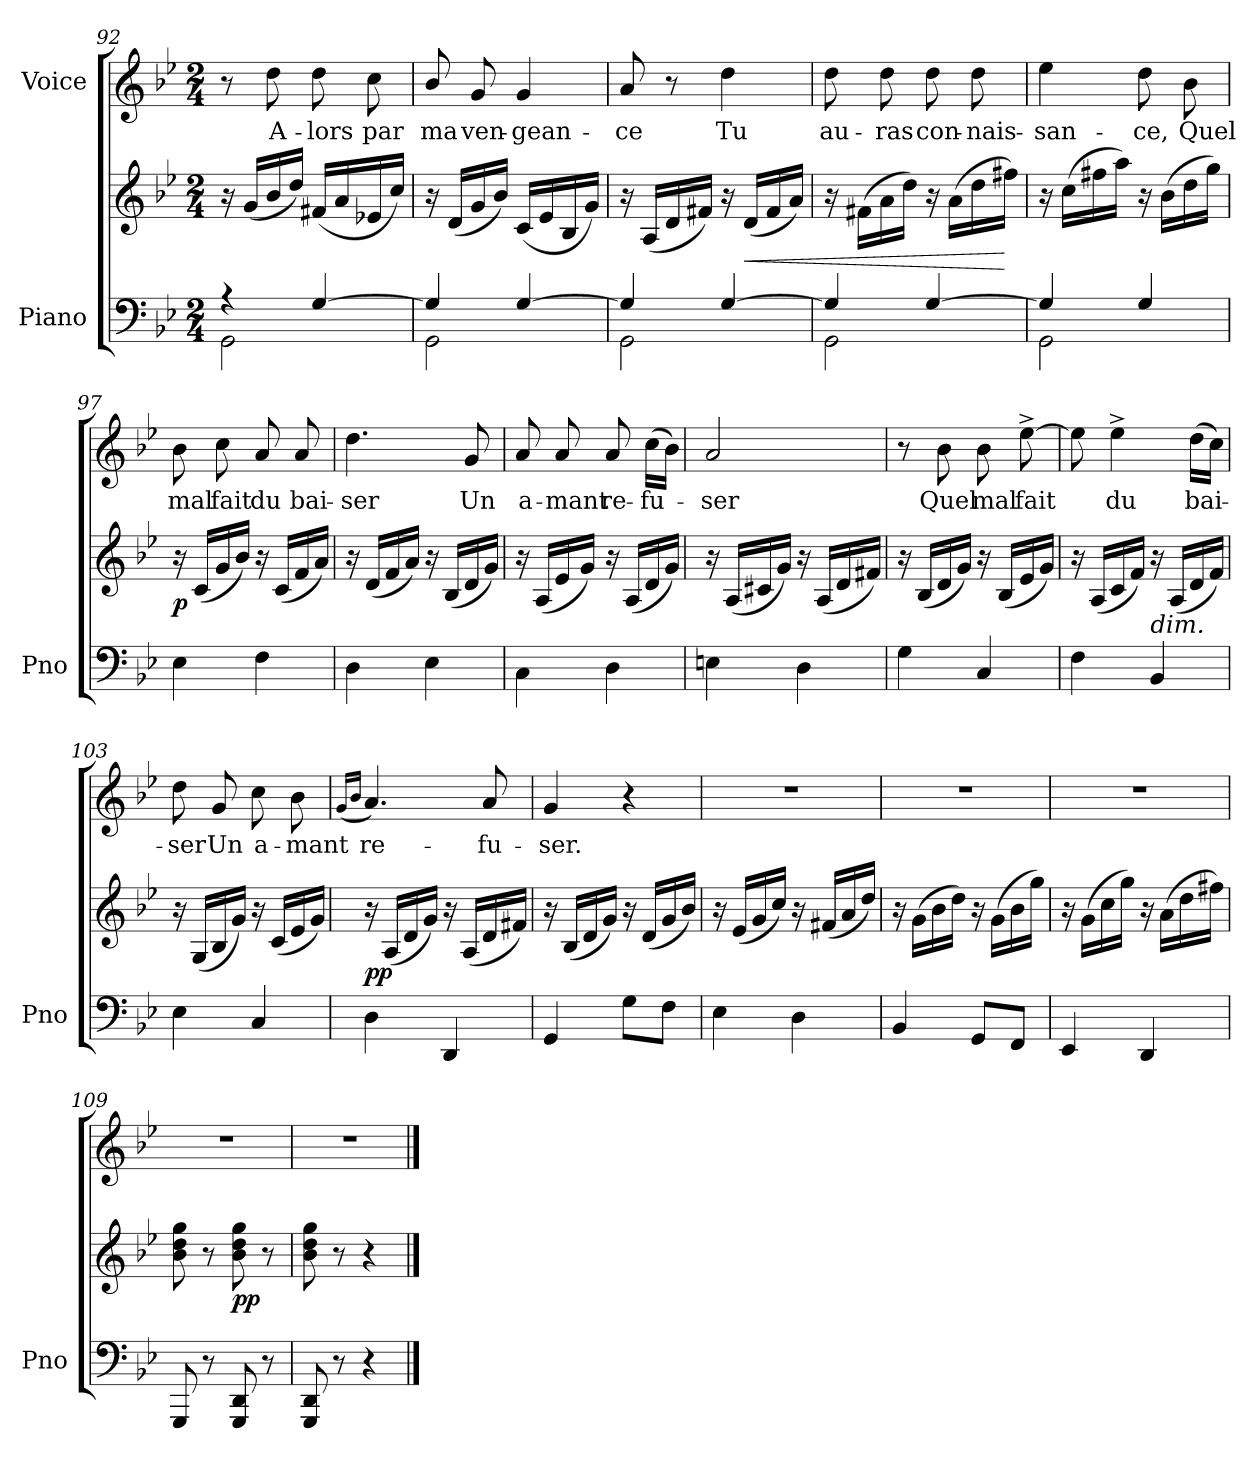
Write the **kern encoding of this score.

**kern	**kern	**dynam	**kern	**text
*part2	*part2	*part2	*part1	*part1
*staff3	*staff2	*staff2/3	*staff1	*staff1
*I"Piano	*	*	*I"Voice	*
*I'Pno	*	*	*	*
!!LO:LB:g=z
*clefF4	*clefG2	*	*clefG2	*
*k[b-e-]	*k[b-e-]	*	*k[b-e-]	*
*M2/4	*M2/4	*	*M2/4	*
=92	=92	=92	=92	=92
*^	*	*	*	*
4r	2GG\	16r	.	8r	.
.	.	(16g/LL	.	.	.
!	!	!	!	!	!LO:LY:b
.	.	16b-/	.	8dd\	A-
.	.	16dd/JJ)	.	.	.
!	!	!	!	!	!LO:LY:b
[4G/	.	(16f#X/LL	.	8dd\	-lors
.	.	16a/	.	.	.
!	!	!	!	!	!LO:LY:b
.	.	16e-X/	.	8cc\	par
.	.	16cc/JJ)	.	.	.
!!LO:PB:g=z
=93	=93	=93	=93	=93	=93
!	!	!	!	!	!LO:LY:b
4G/]	2GG\	16r	.	8b-/	ma
.	.	(16d/LL	.	.	.
!	!	!	!	!	!LO:LY:b
.	.	16g/	.	8g/	ven-
.	.	16b-/JJ)	.	.	.
!	!	!	!	!	!LO:LY:b
[4G/	.	(16c/LL	.	4g/	-gean-
.	.	16e-/	.	.	.
.	.	16B-/	.	.	.
.	.	16g/JJ)	.	.	.
=94	=94	=94	=94	=94	=94
!	!	!	!	!	!LO:LY:b
4G/]	2GG\	16r	.	8a/	-ce
.	.	(16A/LL	.	.	.
.	.	16d/	.	8r	.
.	.	16f#X/JJ)	.	.	.
!	!	!	!	!	!LO:LY:b
[4G/	.	16r	.	4dd\	Tu
!	!	!	!LO:HP:b	!	!
.	.	(16d/LL	<	.	.
.	.	16f#/	.	.	.
.	.	16a/JJ)	.	.	.
=95	=95	=95	=95	=95	=95
!	!	!	!	!	!LO:LY:b
4G/]	2GG\	16r	.	8dd\	au-
.	.	(16f#X\LL	.	.	.
!	!	!	!	!	!LO:LY:b
.	.	16a\	.	8dd\	-ras
.	.	16dd\JJ)	.	.	.
!	!	!	!	!	!LO:LY:b
[4G/	.	16r	.	8dd\	con-
.	.	(16a\LL	.	.	.
!	!	!	!	!	!LO:LY:b
.	.	16dd\	.	8dd\	-nais-
.	.	16ff#X\JJ)	[	.	.
!!LO:LB:g=z
=96	=96	=96	=96	=96	=96
!	!	!	!	!	!LO:LY:b
4G/]	2GG\	16r	.	4ee-\	-san-
.	.	(16cc\LL	.	.	.
.	.	16ff#X\	.	.	.
.	.	16aa\JJ)	.	.	.
!	!	!	!	!	!LO:LY:b
4G/	.	16r	.	8dd\	-ce,
.	.	(16b-\LL	.	.	.
!	!	!	!	!	!LO:LY:b
.	.	16dd\	.	8b-\	Quel
.	.	16gg\JJ)	.	.	.
*v	*v	*	*	*	*
!!LO:LB:g=z
=97	=97	=97	=97	=97
!	!	!LO:DY:b	!	!LO:LY:b
4E-\	16r	p	8b-\	mal
.	(16c/LL	.	.	.
!	!	!	!	!LO:LY:b
.	16g/	.	8cc\	fait
.	16b-/JJ)	.	.	.
!	!	!	!	!LO:LY:b
4F\	16r	.	8a/	du
.	(16c/LL	.	.	.
!	!	!	!	!LO:LY:b
.	16f/	.	8a/	bai-
.	16a/JJ)	.	.	.
=98	=98	=98	=98	=98
!	!	!	!	!LO:LY:b
4D\	16r	.	4.dd\	-ser
.	(16d/LL	.	.	.
.	16f/	.	.	.
.	16a/JJ)	.	.	.
4E-\	16r	.	.	.
.	(16B-/LL	.	.	.
!	!	!	!	!LO:LY:b
.	16d/	.	8g/	Un
.	16g/JJ)	.	.	.
=99	=99	=99	=99	=99
!	!	!	!	!LO:LY:b
4C\	16r	.	8a/	a-
.	(16A/LL	.	.	.
!	!	!	!	!LO:LY:b
.	16e-/	.	8a/	-mant
.	16g/JJ)	.	.	.
!	!	!	!	!LO:LY:b
4D\	16r	.	8a/	re-
.	(16A/LL	.	.	.
!	!	!	!	!LO:LY:b
.	16d/	.	(16cc\LL	-fu-
.	16g/JJ)	.	16b-\JJ)	.
!!LO:LB:g=z
=100	=100	=100	=100	=100
!	!	!	!	!LO:LY:b
4En\	16r	.	2a/	-ser
.	(16A/LL	.	.	.
.	16c#X/	.	.	.
.	16g/JJ)	.	.	.
4D\	16r	.	.	.
.	(16A/LL	.	.	.
.	16d/	.	.	.
.	16f#X/JJ)	.	.	.
!!LO:PB:g=z
=101	=101	=101	=101	=101
4G\	16r	.	8r	.
.	(16B-/LL	.	.	.
!	!	!	!	!LO:LY:b
.	16d/	.	8b-\	Quel
.	16g/JJ)	.	.	.
!	!	!	!	!LO:LY:b
4C/	16r	.	8b-\	mal
.	(16B-/LL	.	.	.
!	!	!	!	!LO:LY:b
.	16e-/	.	[8ee-^\	fait
.	16g/JJ)	.	.	.
=102	=102	=102	=102	=102
4F\	16r	.	8ee-\]	.
.	(16A/LL	.	.	.
!	!	!	!	!LO:LY:b
.	16c/	.	4ee-^\	du
.	16f/JJ)	.	.	.
!	!LO:TX:b:i:t=dim.	!	!	!
4BB-/	16r	.	.	.
.	(16A/LL	.	.	.
!	!	!	!	!LO:LY:b
.	16d/	.	(16dd\LL	bai-
.	16f/JJ)	.	16cc\JJ)	.
=103	=103	=103	=103	=103
!	!	!	!	!LO:LY:b
4E-\	16r	.	8dd\	-ser
.	(16G/LL	.	.	.
!	!	!	!	!LO:LY:b
.	16B-/	.	8g/	Un
.	16g/JJ)	.	.	.
!	!	!	!	!LO:LY:b
4C/	16r	.	8cc\	a-
.	(16c/LL	.	.	.
!	!	!	!	!LO:LY:b
.	16e-/	.	8b-\	-mant
.	16g/JJ)	.	.	.
!!LO:LB:g=z
=104	=104	=104	=104	=104
.	.	.	(16qg/LL	.
.	.	.	16qb-/JJ	.
!	!	!LO:DY:b	!	!LO:LY:b
4D\	16r	pp	4.a/)	re-
.	(16A/LL	.	.	.
.	16d/	.	.	.
.	16g/JJ)	.	.	.
4DD/	16r	.	.	.
.	(16A/LL	.	.	.
!	!	!	!	!LO:LY:b
.	16d/	.	8a/	-fu-
.	16f#X/JJ)	.	.	.
!!LO:LB:g=z
=105	=105	=105	=105	=105
!	!	!	!	!LO:LY:b
4GG/	16r	.	4g/	-ser.
.	(16B-/LL	.	.	.
.	16d/	.	.	.
.	16g/JJ)	.	.	.
8G\L	16r	.	4r	.
.	(16d/LL	.	.	.
8F\J	16g/	.	.	.
.	16b-/JJ)	.	.	.
=106	=106	=106	=106	=106
4E-\	16r	.	2r	.
.	(16e-/LL	.	.	.
.	16g/	.	.	.
.	16cc/JJ)	.	.	.
4D\	16r	.	.	.
.	(16f#X/LL	.	.	.
.	16a/	.	.	.
.	16dd/JJ)	.	.	.
=107	=107	=107	=107	=107
4BB-/	16r	.	2r	.
.	(16g\LL	.	.	.
.	16b-\	.	.	.
.	16dd\JJ)	.	.	.
8GG/L	16r	.	.	.
.	(16g\LL	.	.	.
8FF/J	16b-\	.	.	.
.	16gg\JJ)	.	.	.
!!LO:LB:g=z
=108	=108	=108	=108	=108
4EE-/	16r	.	2r	.
.	(16g\LL	.	.	.
.	16cc\	.	.	.
.	16gg\JJ)	.	.	.
4DD/	16r	.	.	.
.	(16a\LL	.	.	.
.	16dd\	.	.	.
.	16ff#X\JJ)	.	.	.
=109	=109	=109	=109	=109
8GGG/	8b-\ 8dd\ 8gg\	.	2r	.
8r	8r	.	.	.
!	!	!LO:DY:b	!	!
8GGG/ 8DD/	8b-\ 8dd\ 8gg\	pp	.	.
8r	8r	.	.	.
=110	=110	=110	=110	=110
8GGG/ 8DD/	8b-\ 8dd\ 8gg\	.	2r	.
8r	8r	.	.	.
4r	4r	.	.	.
==	==	==	==	==
*-	*-	*-	*-	*-
